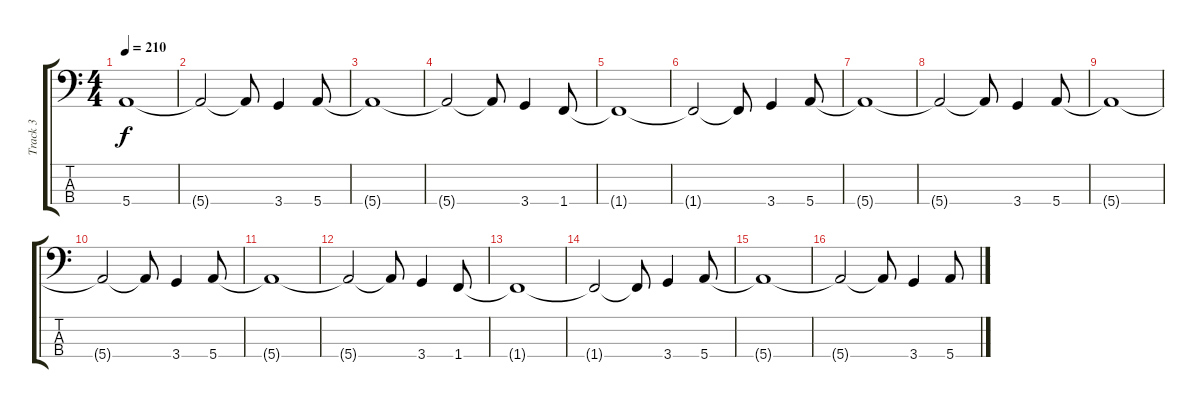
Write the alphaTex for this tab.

\track ("Track 3" "Track 3") {instrument electricbasspick}
\staff {score tabs}
\tuning (G2 D2 A1 E1) {hide}
\ts (4 4)
\tempo 210
\clef f4
\ks c
5.4{t}.1{dy f} |
5.4{t}.2 5.4{t}.8 3.4.4 5.4.8 |
5.4{t}.1 |
5.4{t}.2 5.4{t}.8 3.4.4 1.4.8 |
1.4{t}.1 |
1.4{t}.2 1.4{t}.8 3.4.4 5.4.8 |
5.4{t}.1 |
5.4{t}.2 5.4{t}.8 3.4.4 5.4.8 |
5.4{t}.1 |
5.4{t}.2 5.4{t}.8 3.4.4 5.4.8 |
5.4{t}.1 |
5.4{t}.2 5.4{t}.8 3.4.4 1.4.8 |
1.4{t}.1 |
1.4{t}.2 1.4{t}.8 3.4.4 5.4.8 |
5.4{t}.1 |
5.4{t}.2 5.4{t}.8 3.4.4 5.4.8
